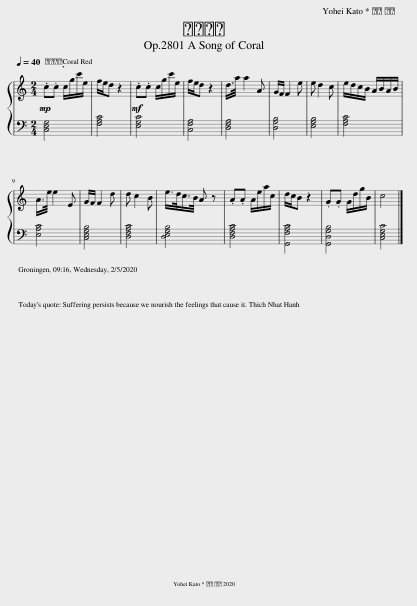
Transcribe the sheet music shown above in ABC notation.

X:1
%%score { 1 | 2 }
L:1/8
Q:1/4=40
M:2/4
I:linebreak $
K:C
V:1 treble
V:2 bass
V:1
!mp! .c.c c/g/c'/e/ | f/e/d z2 |!mf! .c.c c/g/c'/e/ | f/e/d z2 | d/>a/ a2 A | %5
 G/F/ F2 e | e d2 c | e/d/c/B/ A/B/A/B/ |$ A/>e/ e2 E | G/F/ F2 d | %10
 d c2 B | e/>d/c/>B/ A z | .A.A A/e/a/c/ | d/c/B z2 | .G.G G/d/g/B/ | %15
 c4 |] %16
V:2
 [C,E,G,]4 | [F,A,C]4 | [E,G,C]4 | [C,F,A,]4 | [D,F,A,]4 | %5
 [D,G,B,]4 | [E,G,B,]4 | [F,A,C]4 |$ [E,A,C]4 | [C,E,G,B,]4 | %10
 [D,F,A,C]4 | [D,E,G,B,]4 | [D,F,A,C]4 | [G,,F,A,C]4 | [G,,D,G,B,]4 | %15
 [C,E,G,C]4 |] %16
